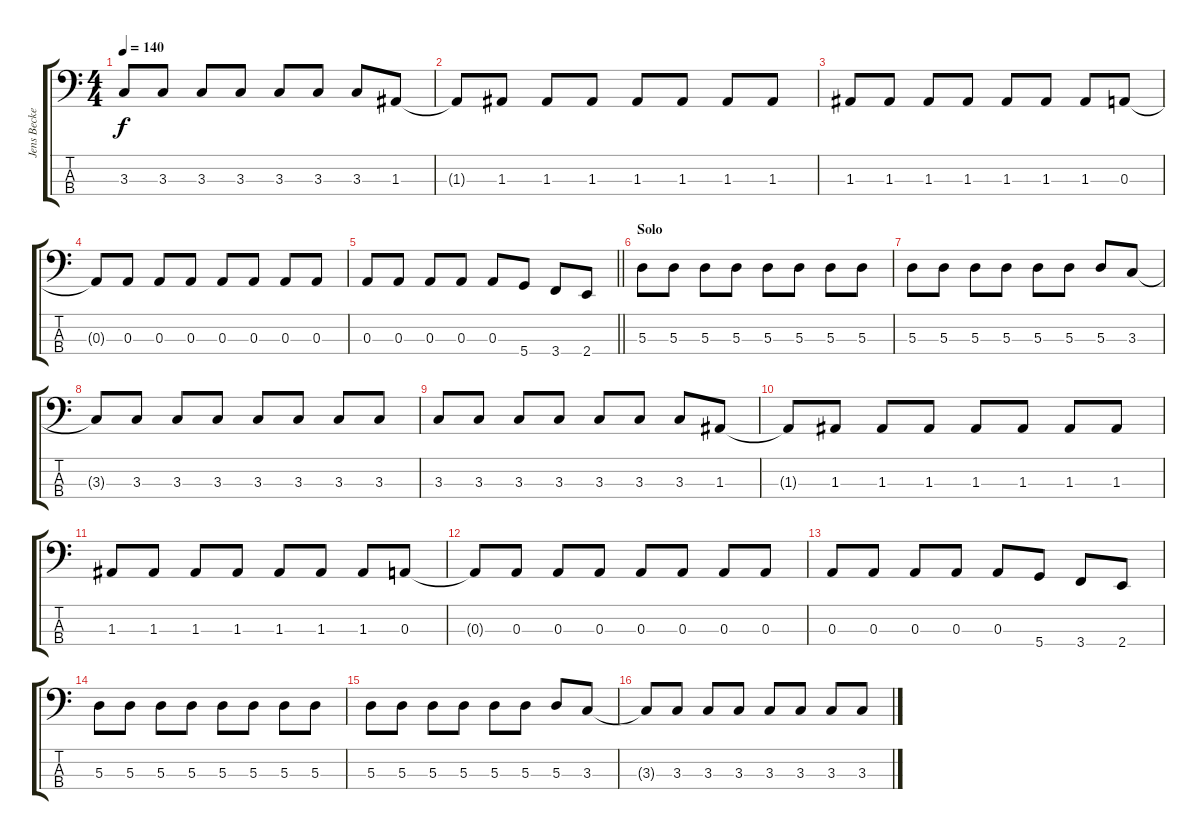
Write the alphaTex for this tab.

\track ("Jens Becker" "Jens Becke") {instrument electricbassfinger}
\staff {score tabs}
\tuning (G2 D2 A1 D1) {hide}
\ts (4 4)
\tempo 140
\clef f4
\ks c
3.3.8{dy f} 3.3.8 3.3.8 3.3.8 3.3.8 3.3.8 3.3.8 1.3.8 |
1.3{t}.8 1.3.8 1.3.8 1.3.8 1.3.8 1.3.8 1.3.8 1.3.8 |
1.3.8 1.3.8 1.3.8 1.3.8 1.3.8 1.3.8 1.3.8 0.3.8 |
0.3{t}.8 0.3.8 0.3.8 0.3.8 0.3.8 0.3.8 0.3.8 0.3.8 |
\barLineRight lightlight
0.3.8 0.3.8 0.3.8 0.3.8 0.3.8 5.4.8 3.4.8 2.4.8 |
\section ("" "Solo")
5.3.8 5.3.8 5.3.8 5.3.8 5.3.8 5.3.8 5.3.8 5.3.8 |
5.3.8 5.3.8 5.3.8 5.3.8 5.3.8 5.3.8 5.3.8 3.3.8 |
3.3{t}.8 3.3.8 3.3.8 3.3.8 3.3.8 3.3.8 3.3.8 3.3.8 |
3.3.8 3.3.8 3.3.8 3.3.8 3.3.8 3.3.8 3.3.8 1.3.8 |
1.3{t}.8 1.3.8 1.3.8 1.3.8 1.3.8 1.3.8 1.3.8 1.3.8 |
1.3.8 1.3.8 1.3.8 1.3.8 1.3.8 1.3.8 1.3.8 0.3.8 |
0.3{t}.8 0.3.8 0.3.8 0.3.8 0.3.8 0.3.8 0.3.8 0.3.8 |
0.3.8 0.3.8 0.3.8 0.3.8 0.3.8 5.4.8 3.4.8 2.4.8 |
5.3.8 5.3.8 5.3.8 5.3.8 5.3.8 5.3.8 5.3.8 5.3.8 |
5.3.8 5.3.8 5.3.8 5.3.8 5.3.8 5.3.8 5.3.8 3.3.8 |
3.3{t}.8 3.3.8 3.3.8 3.3.8 3.3.8 3.3.8 3.3.8 3.3.8
